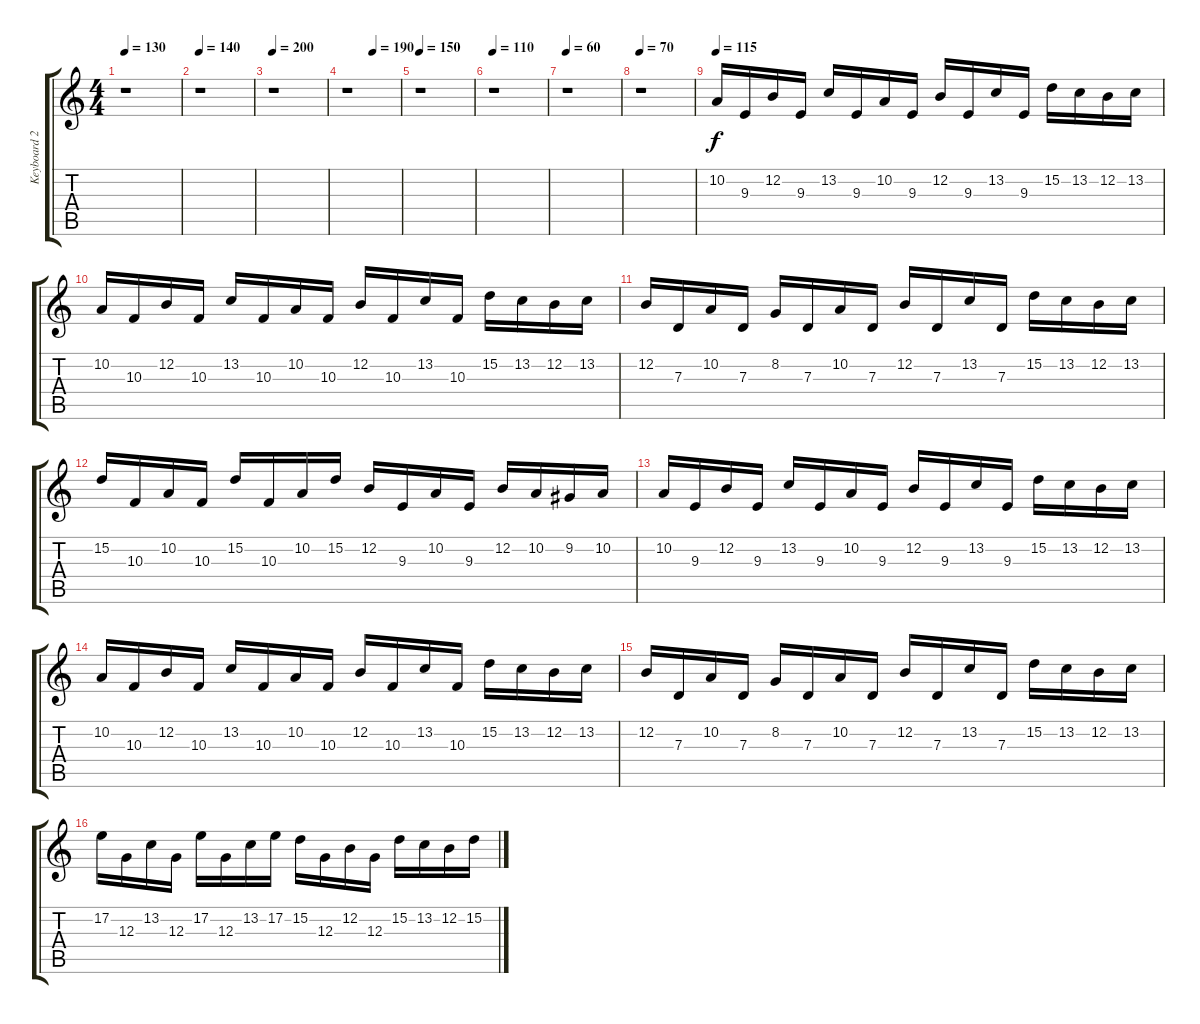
\track ("Keyboard 2." "Keyboard 2") {instrument harpsichord}
\staff {score tabs}
\tuning (E4 B3 G3 D3 A2 E2) {hide}
\ts (4 4)
\tempo 130
\clef g2
\ks c
r.1{dy f} |
\tempo 140
r.1 |
\tempo 200
r.1 |
\tempo (190 0.5)
r.1 |
\tempo 150
r.1 |
\tempo 110
r.1 |
\tempo 60
r.1 |
\tempo 70
r.1 |
\tempo 115
10.2.16 9.3.16 12.2.16 9.3.16 13.2.16 9.3.16 10.2.16 9.3.16 12.2.16 9.3.16 13.2.16 9.3.16 15.2.16 13.2.16 12.2.16 13.2.16 |
10.2.16 10.3.16 12.2.16 10.3.16 13.2.16 10.3.16 10.2.16 10.3.16 12.2.16 10.3.16 13.2.16 10.3.16 15.2.16 13.2.16 12.2.16 13.2.16 |
12.2.16 7.3.16 10.2.16 7.3.16 8.2.16 7.3.16 10.2.16 7.3.16 12.2.16 7.3.16 13.2.16 7.3.16 15.2.16 13.2.16 12.2.16 13.2.16 |
15.2.16 10.3.16 10.2.16 10.3.16 15.2.16 10.3.16 10.2.16 15.2.16 12.2.16 9.3.16 10.2.16 9.3.16 12.2.16 10.2.16 9.2.16 10.2.16 |
10.2.16 9.3.16 12.2.16 9.3.16 13.2.16 9.3.16 10.2.16 9.3.16 12.2.16 9.3.16 13.2.16 9.3.16 15.2.16 13.2.16 12.2.16 13.2.16 |
10.2.16 10.3.16 12.2.16 10.3.16 13.2.16 10.3.16 10.2.16 10.3.16 12.2.16 10.3.16 13.2.16 10.3.16 15.2.16 13.2.16 12.2.16 13.2.16 |
12.2.16 7.3.16 10.2.16 7.3.16 8.2.16 7.3.16 10.2.16 7.3.16 12.2.16 7.3.16 13.2.16 7.3.16 15.2.16 13.2.16 12.2.16 13.2.16 |
17.2.16 12.3.16 13.2.16 12.3.16 17.2.16 12.3.16 13.2.16 17.2.16 15.2.16 12.3.16 12.2.16 12.3.16 15.2.16 13.2.16 12.2.16 15.2.16
